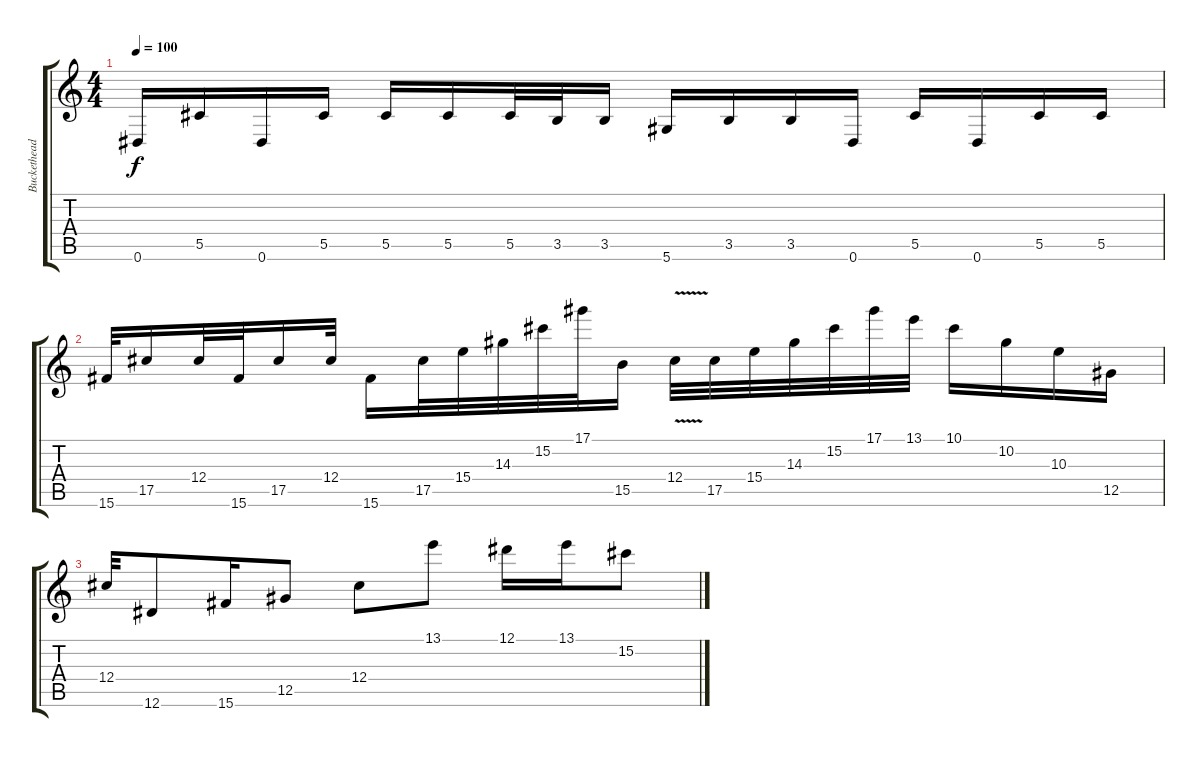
\track ("Buckethead Lead" "Buckethead") {instrument overdrivenguitar}
\staff {score tabs}
\tuning (Eb4 Bb3 Gb3 Db3 Ab2 Eb2) {hide}
\ts (4 4)
\tempo 100
\clef g2
\ks c
0.6.16{dy f} 5.5.16 0.6.16 5.5.16 5.5.16 5.5.16 5.5.32 3.5.32 3.5.16 5.6.16 3.5.16 3.5.16 0.6.16 5.5.16 0.6.16 5.5.16 5.5.16 |
15.6.32 17.5.16 12.4.32 15.6.32 17.5.16 12.4.32 15.6.16 17.5.32 15.4.32 14.3.32 15.2.32 17.1.32 15.5.16 12.4{v}.32 17.5.32 15.4.32 14.3.32 15.2.32 17.1.32 13.1.32 10.1.16 10.2.16 10.3.16 12.5.16 |
12.4.32 12.6.8 15.6.16 12.5.8 12.4.8 13.1.8 12.1.16 13.1.16 15.2.8
